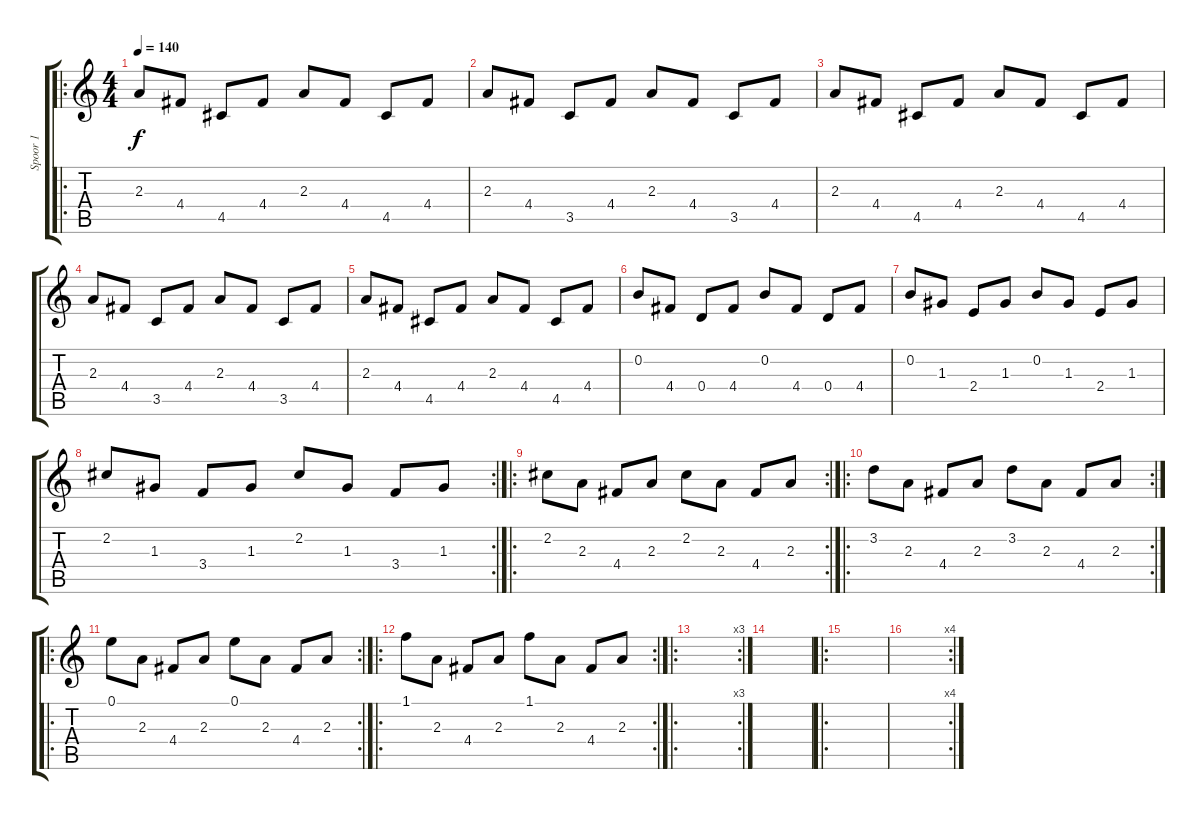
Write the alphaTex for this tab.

\track ("Spoor 1" "Spoor 1") {instrument brightacousticpiano}
\staff {score tabs}
\tuning (E5 B4 G4 D4 A3 D3) {hide}
\ro
\ts (4 4)
\tempo 140
\clef g2
\ks c
2.3.8{dy f instrument brightacousticpiano} 4.4.8 4.5.8 4.4.8 2.3.8 4.4.8 4.5.8 4.4.8 |
2.3.8 4.4.8 3.5.8 4.4.8 2.3.8 4.4.8 3.5.8 4.4.8 |
2.3.8 4.4.8 4.5.8 4.4.8 2.3.8 4.4.8 4.5.8 4.4.8 |
2.3.8 4.4.8 3.5.8 4.4.8 2.3.8 4.4.8 3.5.8 4.4.8 |
2.3.8 4.4.8 4.5.8 4.4.8 2.3.8 4.4.8 4.5.8 4.4.8 |
0.2.8 4.4.8 0.4.8 4.4.8 0.2.8 4.4.8 0.4.8 4.4.8 |
0.2.8 1.3.8 2.4.8 1.3.8 0.2.8 1.3.8 2.4.8 1.3.8 |
\rc 2
2.2.8 1.3.8 3.4.8 1.3.8 2.2.8 1.3.8 3.4.8 1.3.8 |
\ro
\rc 2
2.2.8 2.3.8 4.4.8 2.3.8 2.2.8 2.3.8 4.4.8 2.3.8 |
\ro
\rc 2
3.2.8 2.3.8 4.4.8 2.3.8 3.2.8 2.3.8 4.4.8 2.3.8 |
\ro
\rc 2
0.1.8 2.3.8 4.4.8 2.3.8 0.1.8 2.3.8 4.4.8 2.3.8 |
\ro
\rc 2
1.1.8 2.3.8 4.4.8 2.3.8 1.1.8 2.3.8 4.4.8 2.3.8 |
\ro
\rc 3
|
|
\ro
|
\rc 4
